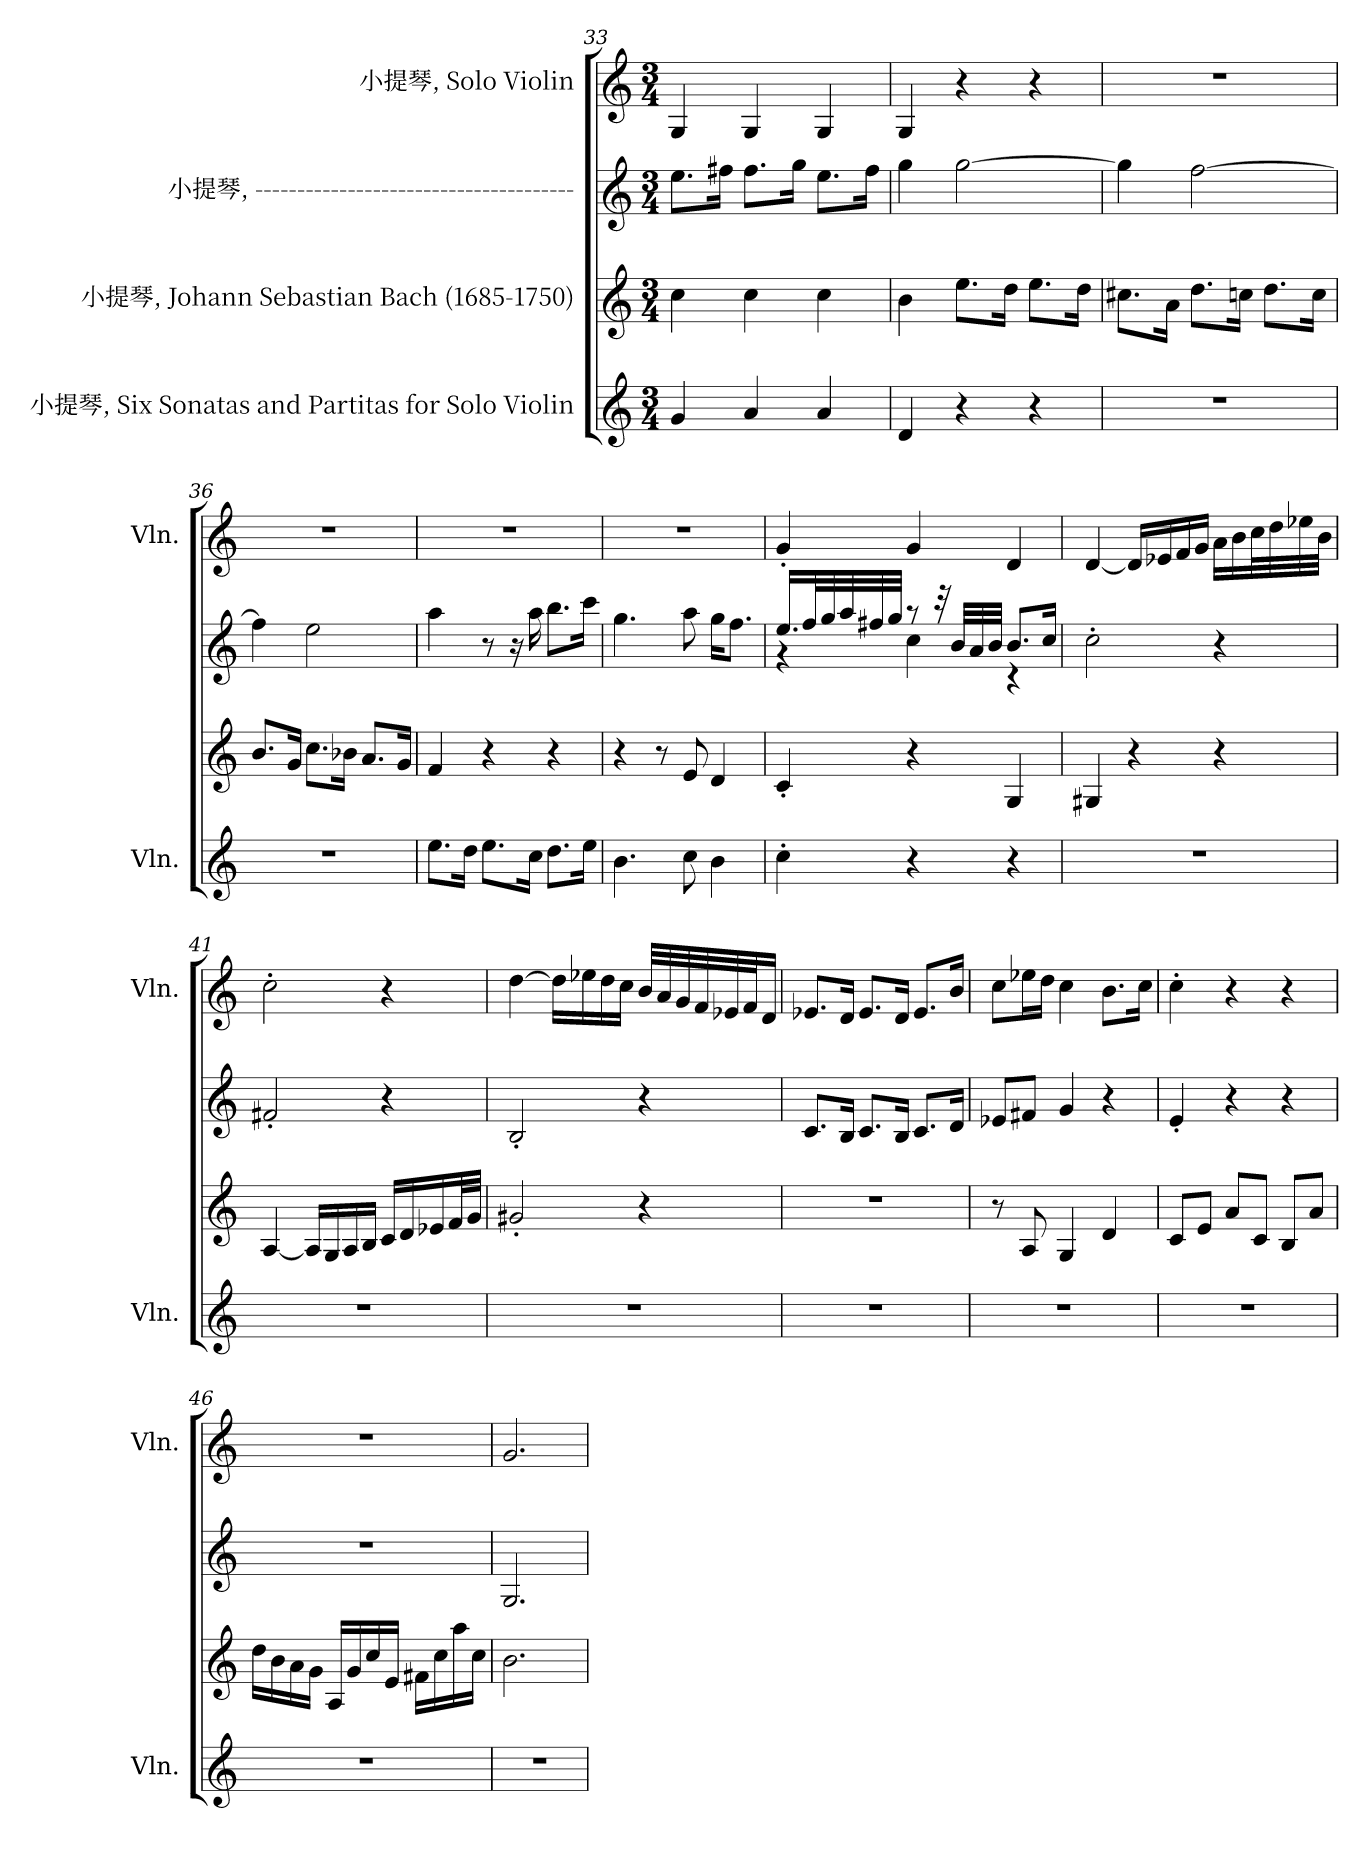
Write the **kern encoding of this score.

**kern	**kern	**kern	**kern
*part4	*part3	*part2	*part1
*staff4	*staff3	*staff2	*staff1
*I"小提琴, Six Sonatas and Partitas for Solo Violin	*I"小提琴, Johann Sebastian Bach  (1685-1750)	*I"小提琴, --------------------------------------	*I"小提琴, Solo Violin
*I'Vln.	*	*	*I'Vln.
*clefG2	*clefG2	*clefG2	*clefG2
*k[]	*k[]	*k[]	*k[]
*M3/4	*M3/4	*M3/4	*M3/4
=33	=33	=33	=33
4g/	4cc\	8.ee\L	4G/
.	.	16ff#X\Jk	.
4a/	4cc\	8.ff#\L	4G/
.	.	16gg\Jk	.
4a/	4cc\	8.ee\L	4G/
.	.	16ff#\Jk	.
=34	=34	=34	=34
4d/	4b\	4gg\	4G/
4r	8.ee\L	[2gg\	4r
.	16dd\Jk	.	.
4r	8.ee\L	.	4r
.	16dd\Jk	.	.
=35	=35	=35	=35
2.r	8.cc#X\L	4gg\]	2.r
.	16a\Jk	.	.
.	8.dd\L	[2ff\	.
.	16ccn\Jk	.	.
.	8.dd\L	.	.
.	16cc\Jk	.	.
=36	=36	=36	=36
2.r	8.b/L	4ff\]	2.r
.	16g/Jk	.	.
.	8.cc\L	2ee\	.
.	16b-X\Jk	.	.
.	8.a/L	.	.
.	16g/Jk	.	.
!!LO:LB:g=z
=37	=37	=37	=37
8.ee\L	4f/	4aa\	2.r
16dd\Jk	.	.	.
8.ee\L	4r	8r	.
.	.	16r	.
16cc\Jk	.	16aa\	.
8.dd\L	4r	8.bb\L	.
16ee\Jk	.	16ccc\Jk	.
=38	=38	=38	=38
4.b\	4r	4.gg\	2.r
.	8r	.	.
8cc\	8e/	8aa\	.
4b\	4d/	16gg\KL	.
.	.	8.ff\J	.
=39	=39	=39	=39
*	*	*^	*
4cc'\	4c'/	16.ee/LL	4r	4g'/
.	.	32ff/L	.	.
.	.	32gg/	.	.
.	.	32aa/	.	.
.	.	32ff#X/	.	.
.	.	32gg/JJJ	.	.
4r	4r	8r	4cc\	4g/
.	.	32r	.	.
.	.	32b/LLL	.	.
.	.	32a/	.	.
.	.	32b/JJJ	.	.
4r	4G/	8.b/L	4r	4d/
.	.	16cc/Jk	.	.
*	*	*v	*v	*
=40	=40	=40	=40
2.r	4G#X/	2cc'\	[4d/
.	4r	.	16d/LL]
.	.	.	16e-X/
.	.	.	16f/
.	.	.	16g/JJ
.	4r	4r	16a\LL
.	.	.	16b\
.	.	.	32cc\L
.	.	.	32dd\
.	.	.	32ee-X\
.	.	.	32b\JJJ
!!LO:PB:g=z
=41	=41	=41	=41
2.r	[4A/	2f#X'/	2cc'\
.	16A/LL]	.	.
.	16G/	.	.
.	16A/	.	.
.	16B/JJ	.	.
.	16c/LL	4r	4r
.	16d/	.	.
.	16e-X/	.	.
.	32f/L	.	.
.	32g/JJJ	.	.
=42	=42	=42	=42
2.r	2g#X'/	2B'/	[4dd\
.	.	.	16dd\LL]
.	.	.	16ee-X\
.	.	.	16dd\
.	.	.	16cc\JJ
.	4r	4r	32b/LLL
.	.	.	32a/
.	.	.	32g/
.	.	.	32f/
.	.	.	32e-X/
.	.	.	32f/J
.	.	.	16d/JJ
=43	=43	=43	=43
2.r	2.r	8.c/L	8.e-X/L
.	.	16B/Jk	16d/Jk
.	.	8.c/L	8.e-/L
.	.	16B/Jk	16d/Jk
.	.	8.c/L	8.e-/L
.	.	16d/Jk	16b/Jk
!!LO:LB:g=z
=44	=44	=44	=44
2.r	8r	8e-X/L	8cc\L
.	8A/	8f#X/J	16ee-X\L
.	.	.	16dd\JJ
.	4G/	4g/	4cc\
.	4d/	4r	8.b\L
.	.	.	16cc\Jk
=45	=45	=45	=45
2.r	8c/L	4e'/	4cc'\
.	8e/J	.	.
.	8a/L	4r	4r
.	8c/J	.	.
.	8B/L	4r	4r
.	8a/J	.	.
=46	=46	=46	=46
2.r	16dd\LL	2.r	2.r
.	16b\	.	.
.	16a\	.	.
.	16g\JJ	.	.
.	16A/LL	.	.
.	16g/	.	.
.	16cc/	.	.
.	16e/JJ	.	.
.	16f#X\LL	.	.
.	16cc\	.	.
.	16aa\	.	.
.	16cc\JJ	.	.
=47	=47	=47	=47
*	*	*	*MM37
2.r	2.b\	2.G/	2.g/
=	=	=	=
*-	*-	*-	*-
